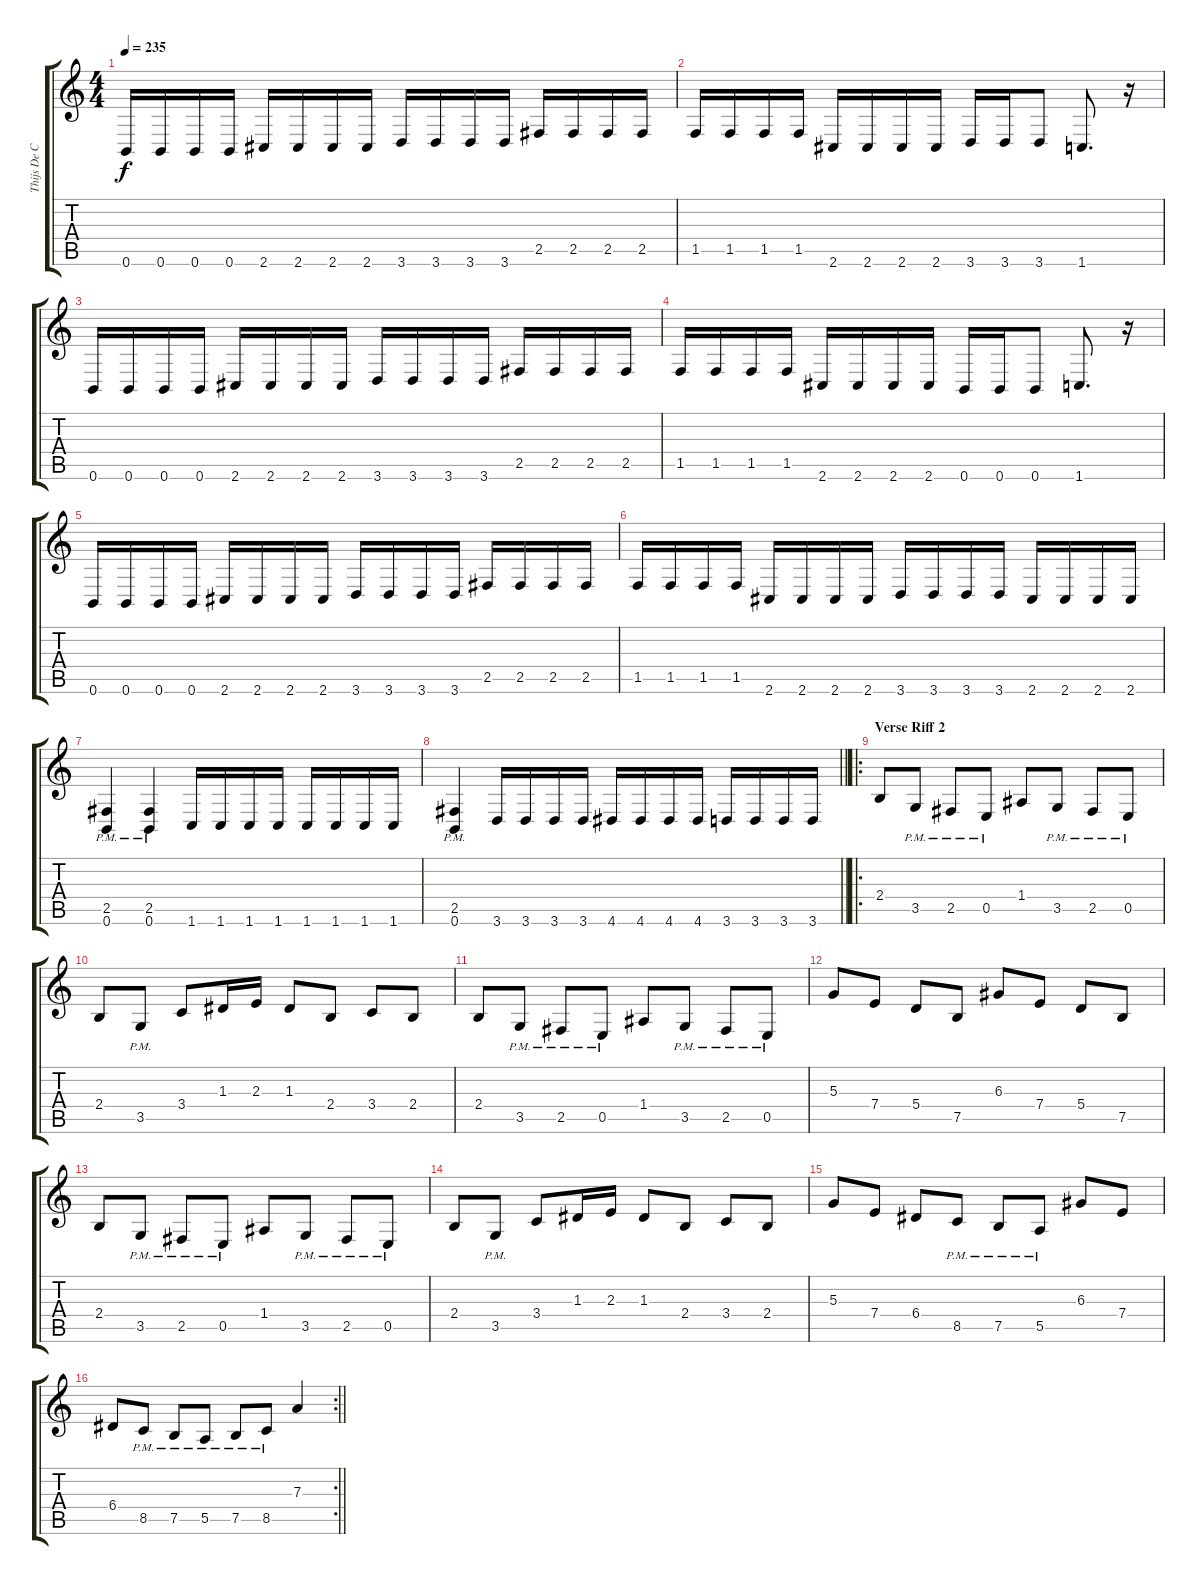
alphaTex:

\track ("Thijs De Cloedt" "Thijs De C") {instrument overdrivenguitar}
\staff {score tabs}
\tuning (B3 Gb3 D3 A2 E2 B1) {hide}
\ts (4 4)
\tempo 235
\clef g2
\ks c
0.6.16{dy f} 0.6.16 0.6.16 0.6.16 2.6.16 2.6.16 2.6.16 2.6.16 3.6.16 3.6.16 3.6.16 3.6.16 2.5.16 2.5.16 2.5.16 2.5.16 |
1.5.16 1.5.16 1.5.16 1.5.16 2.6.16 2.6.16 2.6.16 2.6.16 3.6.16 3.6.16 3.6.8 1.6.8{d} r.16 |
0.6.16 0.6.16 0.6.16 0.6.16 2.6.16 2.6.16 2.6.16 2.6.16 3.6.16 3.6.16 3.6.16 3.6.16 2.5.16 2.5.16 2.5.16 2.5.16 |
1.5.16 1.5.16 1.5.16 1.5.16 2.6.16 2.6.16 2.6.16 2.6.16 0.6.16 0.6.16 0.6.8 1.6.8{d} r.16 |
0.6.16 0.6.16 0.6.16 0.6.16 2.6.16 2.6.16 2.6.16 2.6.16 3.6.16 3.6.16 3.6.16 3.6.16 2.5.16 2.5.16 2.5.16 2.5.16 |
1.5.16 1.5.16 1.5.16 1.5.16 2.6.16 2.6.16 2.6.16 2.6.16 3.6.16 3.6.16 3.6.16 3.6.16 2.6.16 2.6.16 2.6.16 2.6.16 |
(2.5{pm} 0.6{pm}).4 (2.5{pm} 0.6{pm}).4 1.6.16 1.6.16 1.6.16 1.6.16 1.6.16 1.6.16 1.6.16 1.6.16 |
\barLineRight lightlight
(2.5{pm} 0.6{pm}).4 3.6.16 3.6.16 3.6.16 3.6.16 4.6.16 4.6.16 4.6.16 4.6.16 3.6.16 3.6.16 3.6.16 3.6.16 |
\ro
\section ("" "Verse Riff 2")
2.4.8 3.5{pm}.8 2.5{pm}.8 0.5{pm}.8 1.4.8 3.5{pm}.8 2.5{pm}.8 0.5{pm}.8 |
2.4.8 3.5{pm}.8 3.4.8 1.3.16 2.3.16 1.3.8 2.4.8 3.4.8 2.4.8 |
2.4.8 3.5{pm}.8 2.5{pm}.8 0.5{pm}.8 1.4.8 3.5{pm}.8 2.5{pm}.8 0.5{pm}.8 |
5.3.8 7.4.8 5.4.8 7.5.8 6.3.8 7.4.8 5.4.8 7.5.8 |
2.4.8 3.5{pm}.8 2.5{pm}.8 0.5{pm}.8 1.4.8 3.5{pm}.8 2.5{pm}.8 0.5{pm}.8 |
2.4.8 3.5{pm}.8 3.4.8 1.3.16 2.3.16 1.3.8 2.4.8 3.4.8 2.4.8 |
5.3.8 7.4.8 6.4.8 8.5{pm}.8 7.5{pm}.8 5.5{pm}.8 6.3.8 7.4.8 |
\rc 2
\barLineRight lightlight
6.4.8 8.5{pm}.8 7.5{pm}.8 5.5{pm}.8 7.5{pm}.8 8.5{pm}.8 7.3.4
